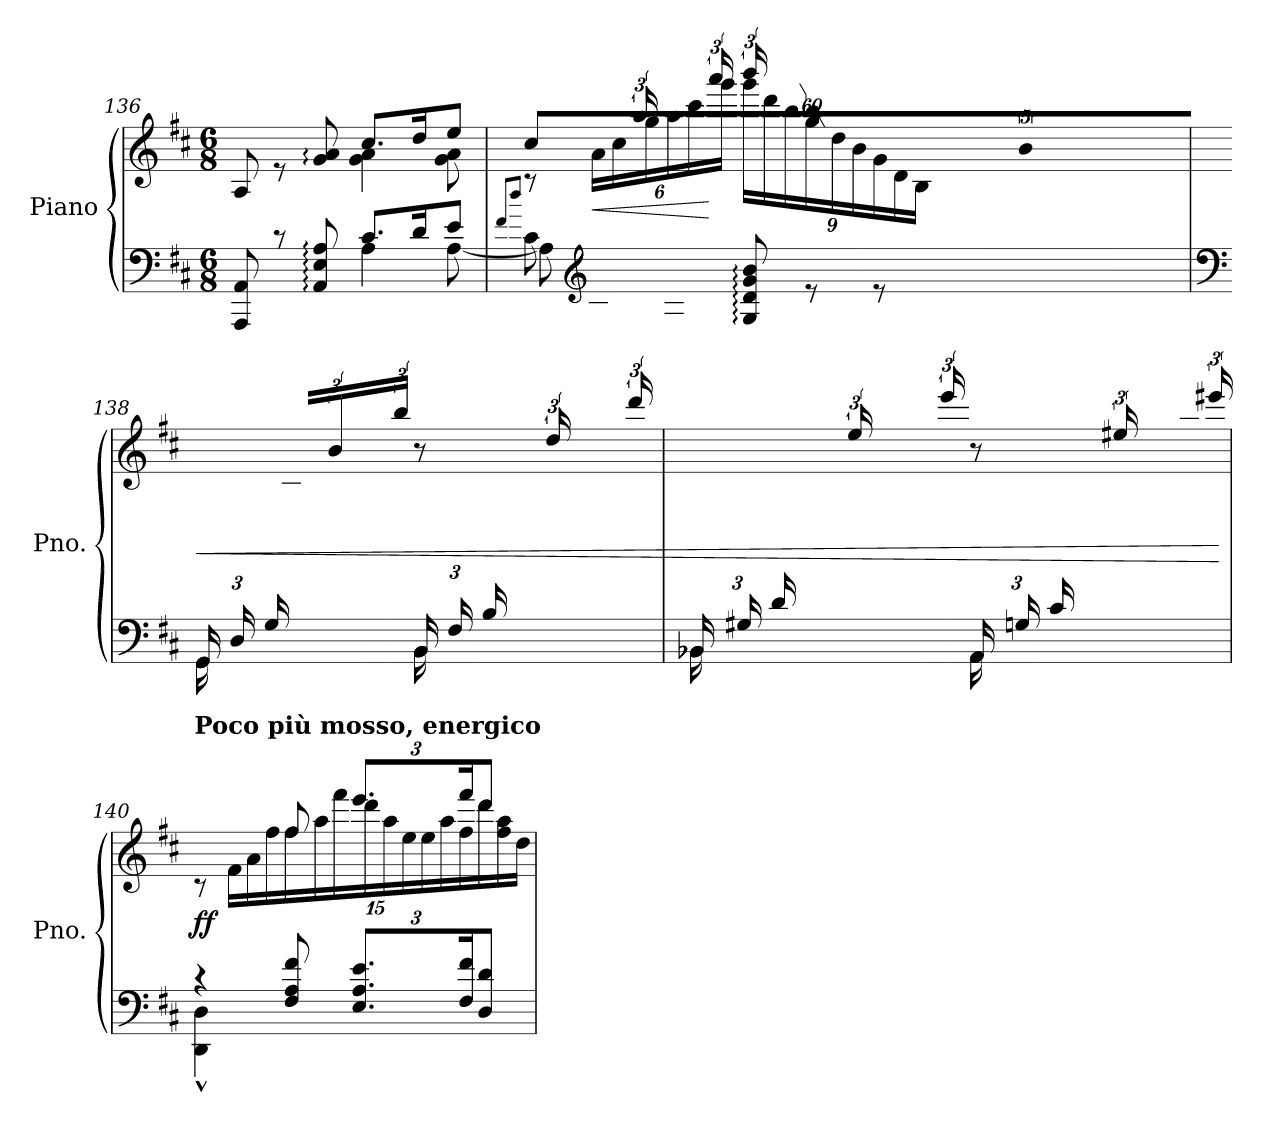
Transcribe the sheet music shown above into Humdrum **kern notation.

**kern	**kern	**dynam
*part1	*part1	*part1
*staff2	*staff1	*staff1/2
*I"Piano	*	*
*I'Pno.	*	*
!!LO:LB:g=z
*clefF4	*clefG2	*
*k[f#c#]	*k[f#c#]	*
*D:	*D:	*
*M6/8	*M6/8	*
=136	=136	=136
*^	*^	*
8AAA/ 8AA/	4.ryy	8A/	4.ryy	.
8rc	.	8re	.	.
8AA/: 8E/: 8A/:	.	8g/: 8a/:	.	.
8.c#/L	4A\	8.cc#/L	4g\ 4a\	.
16d/K	.	16dd/K	.	.
8e/J	[8A\	8ee/J	8g\ 8a\	.
*	*	*v	*v	*
=137	=137	=137	=137
.	8qf#/L	.	.
.	8qdd/J	.	.
*	*^	*^	*
*	*	*	*	*^	*
8c#\	8ryy	8A\]	8ryy	8rc	8cc#\L	.
*clefG2	*	*	*	*	*	*
!	!	!	!	!	!	!LO:HP:b
*	*	*	*	*Xbrackettup	*	*
2ryy	8B/ 8b/	2ryy	24raayy	24a\LL	2ryy	<
.	.	.	24raayy	24cc#\	.	.
.	.	.	24aa/	24gg\	.	.
*	*	*	*brackettup	*Xbrackettup	*	*
.	8A/ 8c#/ 8g/ 8a/J	.	24ryy	24aa\	.	.
.	.	.	24ryy	24ccc#\	.	.
.	.	.	24aaa/	24ggg\JJ	.	[
*	*	*	*brackettup	*Xbrackettup	*	*
.	8G/: 8d/: 8g/: 8b/:	.	24bbb/	24ggg\LL	.	.
.	.	.	24ryy	24ddd\	.	.
.	.	.	24ryy	24bb\	.	.
*	*	*	*brackettup	*	*	*
!	!	!	!LO:N:vis=16	!	!	!
*	*	*	*	*Xbrackettup	*	*
.	8re	.	1920%53bb/	24gg\	.	.
!	!	!	!LO:N:vis=128	!	!	!
.	.	.	640%9ryy	.	.	.
!	!	!	!LO:N:vis=16	!	!	!
.	.	.	1920%53ryy	24dd\	.	.
!	!	!	!LO:N:vis=128	!	!	!
.	.	.	640%9ryy	.	.	.
!	!	!	!LO:N:vis=16	!	!	!
.	.	.	1920%53ryy	24b\	.	.
!	!	!	!LO:N:vis=128	!	!	!
.	.	.	640%9ryy	.	.	.
*	*	*	*brackettup	*	*	*
!	!	!	!LO:N:vis=16	!	!	!
*	*	*	*	*Xbrackettup	*	*
8ryy	8re	8ryy	160%3b/	24g\	8ryy	.
!	!	!	!LO:N:vis=64...	!	!	!
.	.	.	480%11ryy	.	.	.
!	!	!	!LO:N:vis=16	!	!	!
.	.	.	160%3ryy	24d\	.	.
!	!	!	!LO:N:vis=64...	!	!	!
.	.	.	480%11ryy	.	.	.
!	!	!	!LO:N:vis=16	!	!	!
.	.	.	160%3ryy	24B\JJ	.	.
!	!	!	!LO:N:vis=64...	!	!	!
.	.	.	480%11ryy	.	.	.
*v	*v	*v	*	*	*	*
*	*v	*v	*v	*
!!LO:PB:g=z
=138	=138	=138
*clefF4	*	*
*Xbrackettup	*	*
*^	*	*
!	!	!	!LO:HP:b
*	*	*^	*
24GG/LL	16GG\	8ryy	8ryy	<
24D/	.	.	.	.
.	16ryy	.	.	.
24G/	.	.	.	.
*v	*v	*	*	*
*	*brackettup	*Xbrackettup	*
4ryy	24ryy	24B\	.
.	24ryy	24d\	.
.	24b/	24g\	.
*	*brackettup	*Xbrackettup	*
.	24ryy	24b\	.
.	24ryy	24dd\	.
.	24bb/	24gg\JJ	.
*^	*	*	*
24BB/LL	16BB\	8r	8ryy	.
24F#/	.	.	.	.
.	4ryy	.	.	.
24B/	.	.	.	.
*	*	*brackettup	*Xbrackettup	*
4ryy	.	24ryy	24d\	.
.	.	24ryy	24f#\	.
.	.	24dd/	24b\	.
*	*	*brackettup	*Xbrackettup	*
.	.	24ryy	24dd\	.
.	.	24ryy	24ff#\	.
.	16ryy	.	.	.
.	.	24ddd/	24bb\JJ	.
!!LO:PB:g=z	!!
=139	=139	=139	=139	=139
24BB-X/LL	16BB-\	8ryy	8ryy	.
24G#X/	.	.	.	.
.	16ryy	.	.	.
24d/	.	.	.	.
*v	*v	*	*	*
*	*brackettup	*Xbrackettup	*
4ryy	24ryy	24e\	.
.	24ryy	24g#X\	.
.	24ee/	24dd\	.
*	*brackettup	*Xbrackettup	*
.	24ryy	24ee\	.
.	24ryy	24gg#X\	.
.	24eee/	24ddd\JJ	.
*^	*	*	*
24AA/LL	16AA\	8r	8ryy	.
24Gn/	.	.	.	.
.	4ryy	.	.	.
24c#/	.	.	.	.
*	*	*brackettup	*Xbrackettup	*
4ryy	.	24ryy	24e#X\	.
.	.	24ryy	24a\	.
.	.	24ee#X/	24cc#\	.
*	*	*brackettup	*Xbrackettup	*
.	.	24ryy	24ee#X\	.
.	.	24ryy	24aa\	.
.	16ryy	.	.	.
.	.	24eee#X/	24ccc#\JJ	.
*v	*v	*	*	*
*	*v	*v	*
.	.	[
=140	=140	=140
*^	*^	*
!	!	!LO:TX:a:B:t=Poco più mosso, energico	!	!
!	!	!	!	!LO:DY:b
4rc	4DD\^^ 4D\^^	4ryy	8rc	ff
.	.	.	24f#\LL	.
.	.	.	24a\	.
.	.	.	24ff#\	.
8F#/ 8A/ 8f#/	2ryy	8ff#/	24ff#\	.
.	.	.	24aa\	.
.	.	.	24fff#\	.
12.E/ 12.A/ 12.e/L	.	12.eee/L	24ddd\	.
.	.	.	24aa\	.
.	.	.	24ee\	.
*brackettup	*	*brackettup	*Xbrackettup	*
12ryy	.	12ryy	24ee\	.
.	.	.	24aa\	.
24F#/ 24f#/K	.	24fff#/K	24ff#\	.
8D/ 8d/J	.	8ddd/J	24ddd\	.
.	.	.	24ff#\ 24aa\	.
.	.	.	24dd\JJ	.
*v	*v	*	*	*
*	*v	*v	*
=	=	=
*-	*-	*-
